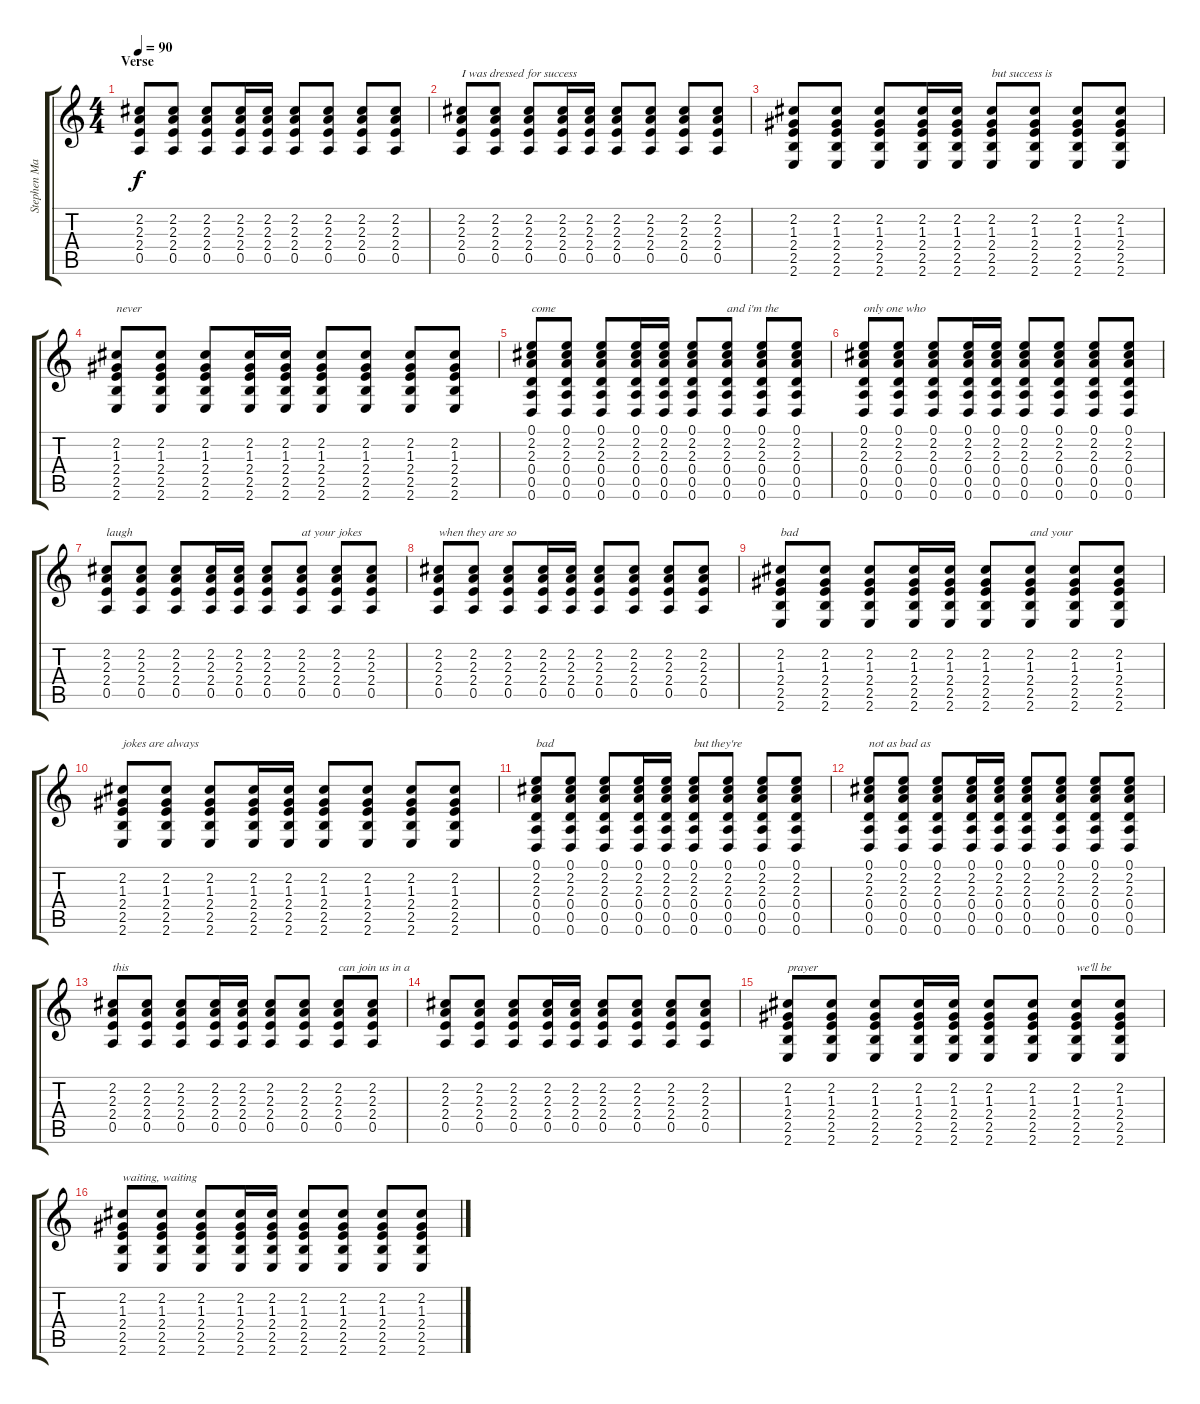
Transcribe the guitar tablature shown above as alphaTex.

\track ("Stephen Malkmus" "Stephen Ma") {instrument electricguitarjazz}
\staff {score tabs}
\tuning (E4 B3 G3 D3 A2 D2) {hide}
\ts (4 4)
\section ("" "Verse")
\tempo 90
\clef g2
\ks c
(2.2 2.3 2.4 0.5).8{dy f instrument electricguitarjazz} (2.2 2.3 2.4 0.5).8 (2.2 2.3 2.4 0.5).8 (2.2 2.3 2.4 0.5).16 (2.2 2.3 2.4 0.5).16 (2.2 2.3 2.4 0.5).8 (2.2 2.3 2.4 0.5).8 (2.2 2.3 2.4 0.5).8 (2.2 2.3 2.4 0.5).8 |
(2.2 2.3 2.4 0.5).8{txt "I was dressed for success"} (2.2 2.3 2.4 0.5).8 (2.2 2.3 2.4 0.5).8 (2.2 2.3 2.4 0.5).16 (2.2 2.3 2.4 0.5).16 (2.2 2.3 2.4 0.5).8 (2.2 2.3 2.4 0.5).8 (2.2 2.3 2.4 0.5).8 (2.2 2.3 2.4 0.5).8 |
(2.2 1.3 2.4 2.5 2.6).8 (2.2 1.3 2.4 2.5 2.6).8 (2.2 1.3 2.4 2.5 2.6).8 (2.2 1.3 2.4 2.5 2.6).16 (2.2 1.3 2.4 2.5 2.6).16 (2.2 1.3 2.4 2.5 2.6).8{txt "but success is"} (2.2 1.3 2.4 2.5 2.6).8 (2.2 1.3 2.4 2.5 2.6).8 (2.2 1.3 2.4 2.5 2.6).8 |
(2.2 1.3 2.4 2.5 2.6).8{txt "never"} (2.2 1.3 2.4 2.5 2.6).8 (2.2 1.3 2.4 2.5 2.6).8 (2.2 1.3 2.4 2.5 2.6).16 (2.2 1.3 2.4 2.5 2.6).16 (2.2 1.3 2.4 2.5 2.6).8 (2.2 1.3 2.4 2.5 2.6).8 (2.2 1.3 2.4 2.5 2.6).8 (2.2 1.3 2.4 2.5 2.6).8 |
(0.1 2.2 2.3 0.4 0.5 0.6).8{txt "come"} (0.1 2.2 2.3 0.4 0.5 0.6).8 (0.1 2.2 2.3 0.4 0.5 0.6).8 (0.1 2.2 2.3 0.4 0.5 0.6).16 (0.1 2.2 2.3 0.4 0.5 0.6).16 (0.1 2.2 2.3 0.4 0.5 0.6).8 (0.1 2.2 2.3 0.4 0.5 0.6).8{txt "and i'm the"} (0.1 2.2 2.3 0.4 0.5 0.6).8 (0.1 2.2 2.3 0.4 0.5 0.6).8 |
(0.1 2.2 2.3 0.4 0.5 0.6).8{txt "only one who "} (0.1 2.2 2.3 0.4 0.5 0.6).8 (0.1 2.2 2.3 0.4 0.5 0.6).8 (0.1 2.2 2.3 0.4 0.5 0.6).16 (0.1 2.2 2.3 0.4 0.5 0.6).16 (0.1 2.2 2.3 0.4 0.5 0.6).8 (0.1 2.2 2.3 0.4 0.5 0.6).8 (0.1 2.2 2.3 0.4 0.5 0.6).8 (0.1 2.2 2.3 0.4 0.5 0.6).8 |
(2.2 2.3 2.4 0.5).8{txt "laugh"} (2.2 2.3 2.4 0.5).8 (2.2 2.3 2.4 0.5).8 (2.2 2.3 2.4 0.5).16 (2.2 2.3 2.4 0.5).16 (2.2 2.3 2.4 0.5).8 (2.2 2.3 2.4 0.5).8{txt "at your jokes"} (2.2 2.3 2.4 0.5).8 (2.2 2.3 2.4 0.5).8 |
(2.2 2.3 2.4 0.5).8{txt "when they are so"} (2.2 2.3 2.4 0.5).8 (2.2 2.3 2.4 0.5).8 (2.2 2.3 2.4 0.5).16 (2.2 2.3 2.4 0.5).16 (2.2 2.3 2.4 0.5).8 (2.2 2.3 2.4 0.5).8 (2.2 2.3 2.4 0.5).8 (2.2 2.3 2.4 0.5).8 |
(2.2 1.3 2.4 2.5 2.6).8{txt "bad"} (2.2 1.3 2.4 2.5 2.6).8 (2.2 1.3 2.4 2.5 2.6).8 (2.2 1.3 2.4 2.5 2.6).16 (2.2 1.3 2.4 2.5 2.6).16 (2.2 1.3 2.4 2.5 2.6).8 (2.2 1.3 2.4 2.5 2.6).8{txt "and your"} (2.2 1.3 2.4 2.5 2.6).8 (2.2 1.3 2.4 2.5 2.6).8 |
(2.2 1.3 2.4 2.5 2.6).8{txt "jokes are always"} (2.2 1.3 2.4 2.5 2.6).8 (2.2 1.3 2.4 2.5 2.6).8 (2.2 1.3 2.4 2.5 2.6).16 (2.2 1.3 2.4 2.5 2.6).16 (2.2 1.3 2.4 2.5 2.6).8 (2.2 1.3 2.4 2.5 2.6).8 (2.2 1.3 2.4 2.5 2.6).8 (2.2 1.3 2.4 2.5 2.6).8 |
(0.1 2.2 2.3 0.4 0.5 0.6).8{txt "bad"} (0.1 2.2 2.3 0.4 0.5 0.6).8 (0.1 2.2 2.3 0.4 0.5 0.6).8 (0.1 2.2 2.3 0.4 0.5 0.6).16 (0.1 2.2 2.3 0.4 0.5 0.6).16 (0.1 2.2 2.3 0.4 0.5 0.6).8{txt "but they're "} (0.1 2.2 2.3 0.4 0.5 0.6).8 (0.1 2.2 2.3 0.4 0.5 0.6).8 (0.1 2.2 2.3 0.4 0.5 0.6).8 |
(0.1 2.2 2.3 0.4 0.5 0.6).8{txt "not as bad as "} (0.1 2.2 2.3 0.4 0.5 0.6).8 (0.1 2.2 2.3 0.4 0.5 0.6).8 (0.1 2.2 2.3 0.4 0.5 0.6).16 (0.1 2.2 2.3 0.4 0.5 0.6).16 (0.1 2.2 2.3 0.4 0.5 0.6).8 (0.1 2.2 2.3 0.4 0.5 0.6).8 (0.1 2.2 2.3 0.4 0.5 0.6).8 (0.1 2.2 2.3 0.4 0.5 0.6).8 |
(2.2 2.3 2.4 0.5).8{txt "this"} (2.2 2.3 2.4 0.5).8 (2.2 2.3 2.4 0.5).8 (2.2 2.3 2.4 0.5).16 (2.2 2.3 2.4 0.5).16 (2.2 2.3 2.4 0.5).8 (2.2 2.3 2.4 0.5).8 (2.2 2.3 2.4 0.5).8{txt "can join us in a "} (2.2 2.3 2.4 0.5).8 |
(2.2 2.3 2.4 0.5).8 (2.2 2.3 2.4 0.5).8 (2.2 2.3 2.4 0.5).8 (2.2 2.3 2.4 0.5).16 (2.2 2.3 2.4 0.5).16 (2.2 2.3 2.4 0.5).8 (2.2 2.3 2.4 0.5).8 (2.2 2.3 2.4 0.5).8 (2.2 2.3 2.4 0.5).8 |
(2.2 1.3 2.4 2.5 2.6).8{txt "prayer"} (2.2 1.3 2.4 2.5 2.6).8 (2.2 1.3 2.4 2.5 2.6).8 (2.2 1.3 2.4 2.5 2.6).16 (2.2 1.3 2.4 2.5 2.6).16 (2.2 1.3 2.4 2.5 2.6).8 (2.2 1.3 2.4 2.5 2.6).8 (2.2 1.3 2.4 2.5 2.6).8{txt "we'll be "} (2.2 1.3 2.4 2.5 2.6).8 |
(2.2 1.3 2.4 2.5 2.6).8{txt "waiting, waiting"} (2.2 1.3 2.4 2.5 2.6).8 (2.2 1.3 2.4 2.5 2.6).8 (2.2 1.3 2.4 2.5 2.6).16 (2.2 1.3 2.4 2.5 2.6).16 (2.2 1.3 2.4 2.5 2.6).8 (2.2 1.3 2.4 2.5 2.6).8 (2.2 1.3 2.4 2.5 2.6).8 (2.2 1.3 2.4 2.5 2.6).8
